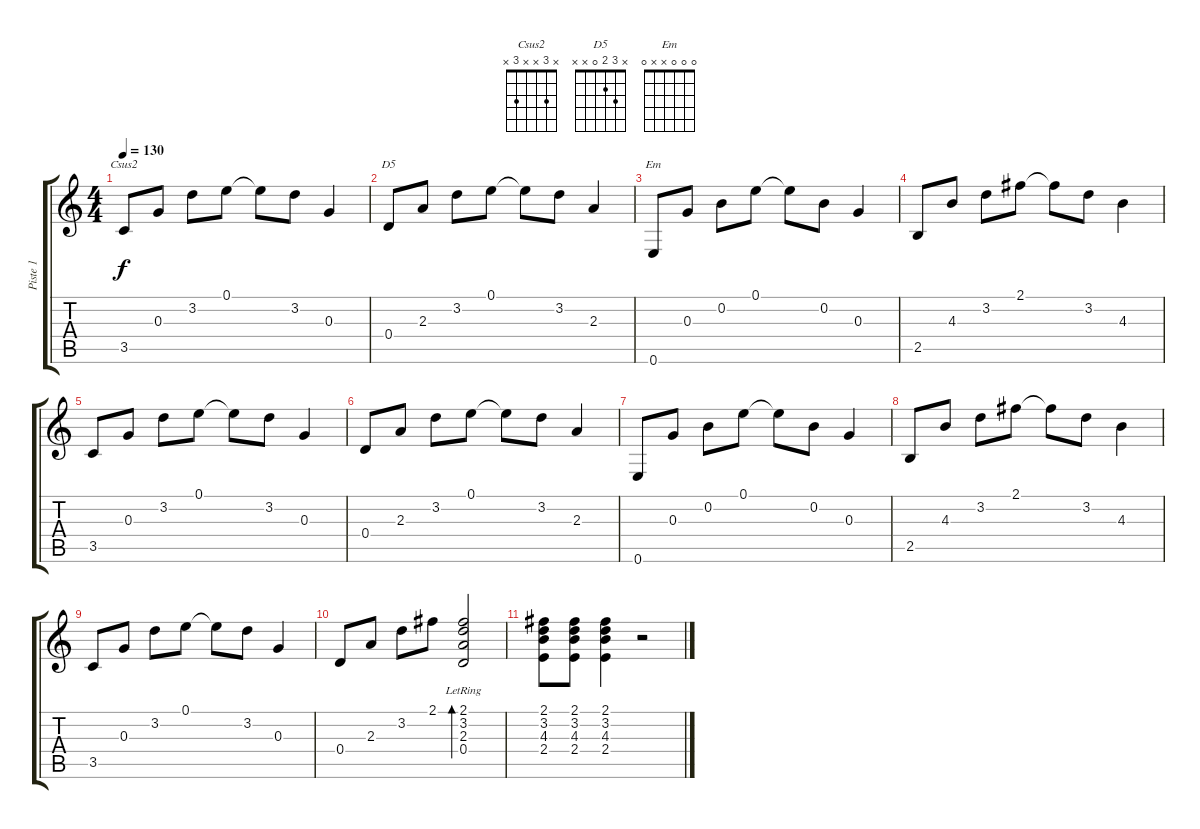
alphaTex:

\track ("Piste 1" "Piste 1") {instrument electricguitarmuted}
\staff {score tabs}
\tuning (E4 B3 G3 D3 A2 E2) {hide}
\chord ("Csus2" x 3 x x 3 x)
\chord ("D5" x 3 2 0 x x)
\chord ("Em" 0 0 0 x x 0)
\ts (4 4)
\tempo 130
\clef g2
\ks c
3.5.8{ch "Csus2" dy f} 0.3.8 3.2.8 0.1.8 0.1{t}.8 3.2.8 0.3.4 |
0.4.8{ch "D5"} 2.3.8 3.2.8 0.1.8 0.1{t}.8 3.2.8 2.3.4 |
0.6.8{ch "Em"} 0.3.8 0.2.8 0.1.8 0.1{t}.8 0.2.8 0.3.4 |
2.5.8 4.3.8 3.2.8 2.1.8 2.1{t}.8 3.2.8 4.3.4 |
3.5.8 0.3.8 3.2.8 0.1.8 0.1{t}.8 3.2.8 0.3.4 |
0.4.8 2.3.8 3.2.8 0.1.8 0.1{t}.8 3.2.8 2.3.4 |
0.6.8 0.3.8 0.2.8 0.1.8 0.1{t}.8 0.2.8 0.3.4 |
2.5.8 4.3.8 3.2.8 2.1.8 2.1{t}.8 3.2.8 4.3.4 |
3.5.8 0.3.8 3.2.8 0.1.8 0.1{t}.8 3.2.8 0.3.4 |
0.4.8 2.3.8 3.2.8 2.1.8 (2.1 3.2 2.3 0.4{lr}).2{bd 60} |
(2.1 3.2 4.3 2.4).8 (2.1 3.2 4.3 2.4).8 (2.1 3.2 4.3 2.4).4 r.2
